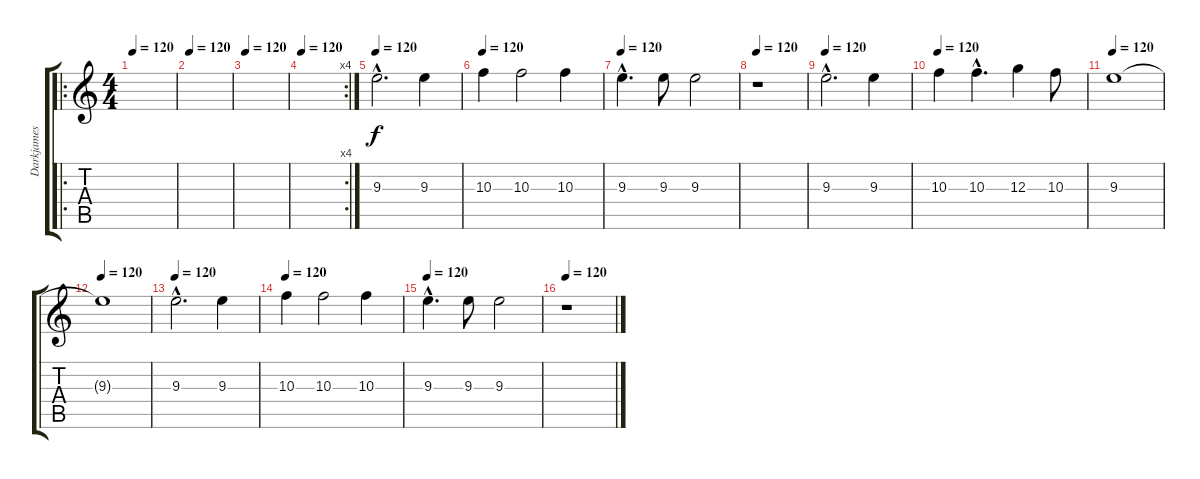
\track ("Darkjames solo" "Darkjames ") {instrument distortionguitar}
\staff {score tabs}
\tuning (E4 B3 G3 D3 A2 E2) {hide}
\ro
\ts (4 4)
\tempo 120
\clef g2
\ks c
|
\tempo 120
|
\tempo 120
|
\rc 4
\tempo 120
|
\tempo 120
9.3{hac}.2{d} 9.3.4 |
\tempo 120
10.3.4 10.3.2 10.3.4 |
\tempo 120
9.3{hac}.4{d} 9.3.8 9.3.2 |
\tempo 120
r.1 |
\tempo 120
9.3{hac}.2{d} 9.3.4 |
\tempo 120
10.3.4 10.3{hac}.4{d} 12.3.4 10.3.8 |
\tempo 120
9.3.1 |
\tempo 120
9.3{t}.1 |
\tempo 120
9.3{hac}.2{d} 9.3.4 |
\tempo 120
10.3.4 10.3.2 10.3.4 |
\tempo 120
9.3{hac}.4{d} 9.3.8 9.3.2 |
\tempo 120
r.1
